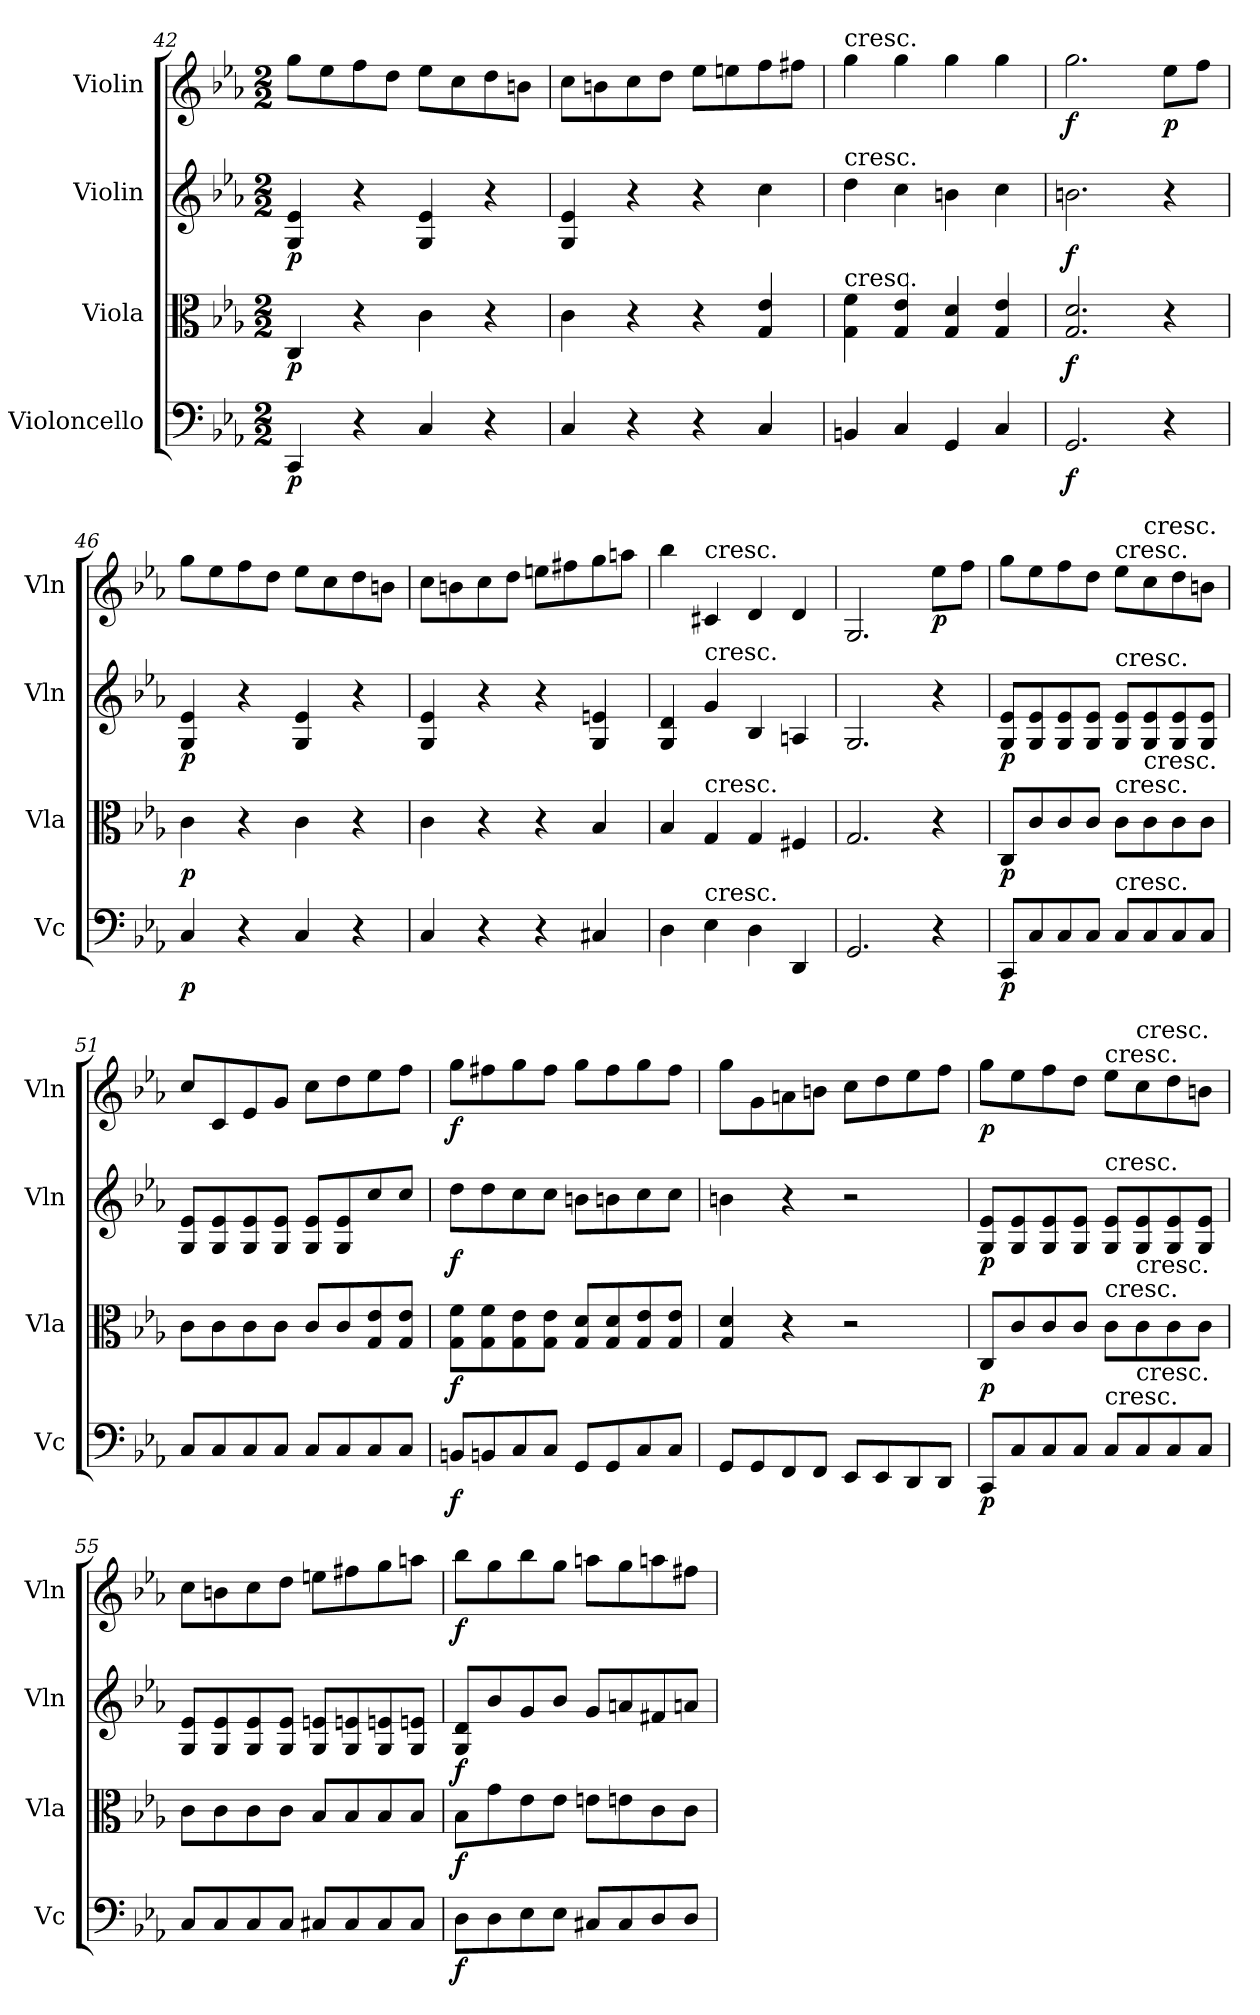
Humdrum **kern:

**kern	**dynam	**kern	**dynam	**kern	**dynam	**kern	**dynam
*part4	*part4	*part3	*part3	*part2	*part2	*part1	*part1
*staff4	*staff4	*staff3	*staff3	*staff2	*staff2	*staff1	*staff1
*I"Violoncello	*	*I"Viola	*	*I"Violin	*	*I"Violin	*
*I'Vc	*	*I'Vla	*	*I'Vln	*	*I'Vln	*
*clefF4	*	*clefC3	*	*clefG2	*	*clefG2	*
*k[b-e-a-]	*	*k[b-e-a-]	*	*k[b-e-a-]	*	*k[b-e-a-]	*
*M2/2	*	*M2/2	*	*M2/2	*	*M2/2	*
=42	=42	=42	=42	=42	=42	=42	=42
4CC/	p	4C/	p	4G/ 4e-/	p	8gg\L	.
.	.	.	.	.	.	8ee-\	.
4r	.	4r	.	4r	.	8ff\	.
.	.	.	.	.	.	8dd\J	.
4C/	.	4c\	.	4G/ 4e-/	.	8ee-\L	.
.	.	.	.	.	.	8cc\	.
4r	.	4r	.	4r	.	8dd\	.
.	.	.	.	.	.	8bn\J	.
=43	=43	=43	=43	=43	=43	=43	=43
4C/	.	4c\	.	4G/ 4e-/	.	8cc\L	.
.	.	.	.	.	.	8bn\	.
4r	.	4r	.	4r	.	8cc\	.
.	.	.	.	.	.	8dd\J	.
4r	.	4r	.	4r	.	8ee-\L	.
.	.	.	.	.	.	8een\	.
4C/	.	4G/ 4e-/	.	4cc\	.	8ff\	.
.	.	.	.	.	.	8ff#X\J	.
=44	=44	=44	=44	=44	=44	=44	=44
!	!	!	!	!	!	!LO:TX:t=cresc.	!
!	!	!	!	!LO:TX:t=cresc.	!	!	!
!	!	!LO:TX:t=cresc.	!	!	!	!	!
4BBn/	.	4G\ 4f\	.	4dd\	.	4gg\	.
4C/	.	4G/ 4e-/	.	4cc\	.	4gg\	.
4GG/	.	4G/ 4d/	.	4bn\	.	4gg\	.
4C/	.	4G/ 4e-/	.	4cc\	.	4gg\	.
=45	=45	=45	=45	=45	=45	=45	=45
2.GG/	f	2.G/ 2.d/	f	2.bn\	f	2.gg\	f
4r	.	4r	.	4r	.	8ee-\L	p
.	.	.	.	.	.	8ff\J	.
=46	=46	=46	=46	=46	=46	=46	=46
4C/	p	4c\	p	4G/ 4e-/	p	8gg\L	.
.	.	.	.	.	.	8ee-\	.
4r	.	4r	.	4r	.	8ff\	.
.	.	.	.	.	.	8dd\J	.
4C/	.	4c\	.	4G/ 4e-/	.	8ee-\L	.
.	.	.	.	.	.	8cc\	.
4r	.	4r	.	4r	.	8dd\	.
.	.	.	.	.	.	8bn\J	.
=47	=47	=47	=47	=47	=47	=47	=47
4C/	.	4c\	.	4G/ 4e-/	.	8cc\L	.
.	.	.	.	.	.	8bn\	.
4r	.	4r	.	4r	.	8cc\	.
.	.	.	.	.	.	8dd\J	.
4r	.	4r	.	4r	.	8een\L	.
.	.	.	.	.	.	8ff#X\	.
4C#X/	.	4B-/	.	4G/ 4en/	.	8gg\	.
.	.	.	.	.	.	8aan\J	.
=48	=48	=48	=48	=48	=48	=48	=48
4D\	.	4B-/	.	4G/ 4d/	.	4bb-\	.
!	!	!	!	!	!	!LO:TX:t=cresc.	!
!	!	!	!	!LO:TX:t=cresc.	!	!	!
!	!	!LO:TX:t=cresc.	!	!	!	!	!
!LO:TX:t=cresc.	!	!	!	!	!	!	!
4E-\	.	4G/	.	4g/	.	4c#X/	.
4D\	.	4G/	.	4B-/	.	4d/	.
4DD/	.	4F#X/	.	4An/	.	4d/	.
=49	=49	=49	=49	=49	=49	=49	=49
2.GG/	.	2.G/	.	2.G/	.	2.G/	.
4r	.	4r	.	4r	.	8ee-\L	p
.	.	.	.	.	.	8ff\J	.
=50	=50	=50	=50	=50	=50	=50	=50
8CC/L	p	8C/L	p	8G/ 8e-/L	p	8gg\L	.
8C/	.	8c/	.	8G/ 8e-/	.	8ee-\	.
8C/	.	8c/	.	8G/ 8e-/	.	8ff\	.
8C/J	.	8c/J	.	8G/ 8e-/J	.	8dd\J	.
!	!	!	!	!	!	!LO:TX:t=cresc.	!
!	!	!	!	!LO:TX:t=cresc.	!	!	!
!	!	!LO:TX:t=cresc.	!	!	!	!	!
!LO:TX:t=cresc.	!	!	!	!	!	!	!
8C/L	.	8c\L	.	8G/ 8e-/L	.	8ee-\L	.
!	!	!	!	!	!	!LO:TX:t=cresc.	!
!	!	!LO:TX:t=cresc.	!	!	!	!	!
8C/	.	8c\	.	8G/ 8e-/	.	8cc\	.
8C/	.	8c\	.	8G/ 8e-/	.	8dd\	.
8C/J	.	8c\J	.	8G/ 8e-/J	.	8bn\J	.
=51	=51	=51	=51	=51	=51	=51	=51
8C/L	.	8c\L	.	8G/ 8e-/L	.	8cc/L	.
8C/	.	8c\	.	8G/ 8e-/	.	8c/	.
8C/	.	8c\	.	8G/ 8e-/	.	8e-/	.
8C/J	.	8c\J	.	8G/ 8e-/J	.	8g/J	.
8C/L	.	8c/L	.	8G/ 8e-/L	.	8cc\L	.
8C/	.	8c/	.	8G/ 8e-/	.	8dd\	.
8C/	.	8G/ 8e-/	.	8cc/	.	8ee-\	.
8C/J	.	8G/ 8e-/J	.	8cc/J	.	8ff\J	.
=52	=52	=52	=52	=52	=52	=52	=52
8BBn/L	f	8G\ 8f\L	f	8dd\L	f	8gg\L	f
8BBn/	.	8G\ 8f\	.	8dd\	.	8ff#X\	.
8C/	.	8G\ 8e-\	.	8cc\	.	8gg\	.
8C/J	.	8G\ 8e-\J	.	8cc\J	.	8ff#\J	.
8GG/L	.	8G/ 8d/L	.	8bn\L	.	8gg\L	.
8GG/	.	8G/ 8d/	.	8bn\	.	8ff#\	.
8C/	.	8G/ 8e-/	.	8cc\	.	8gg\	.
8C/J	.	8G/ 8e-/J	.	8cc\J	.	8ff#\J	.
=53	=53	=53	=53	=53	=53	=53	=53
8GG/L	.	4G/ 4d/	.	4bn\	.	8gg\L	.
8GG/	.	.	.	.	.	8g\	.
8FF/	.	4r	.	4r	.	8an\	.
8FF/J	.	.	.	.	.	8bn\J	.
8EE-/L	.	2r	.	2r	.	8cc\L	.
8EE-/	.	.	.	.	.	8dd\	.
8DD/	.	.	.	.	.	8ee-\	.
8DD/J	.	.	.	.	.	8ff\J	.
=54	=54	=54	=54	=54	=54	=54	=54
8CC/L	p	8C/L	p	8G/ 8e-/L	p	8gg\L	p
8C/	.	8c/	.	8G/ 8e-/	.	8ee-\	.
8C/	.	8c/	.	8G/ 8e-/	.	8ff\	.
8C/J	.	8c/J	.	8G/ 8e-/J	.	8dd\J	.
!	!	!	!	!	!	!LO:TX:t=cresc.	!
!	!	!	!	!LO:TX:t=cresc.	!	!	!
!	!	!LO:TX:t=cresc.	!	!	!	!	!
!LO:TX:t=cresc.	!	!	!	!	!	!	!
8C/L	.	8c\L	.	8G/ 8e-/L	.	8ee-\L	.
!	!	!	!	!	!	!LO:TX:t=cresc.	!
!	!	!LO:TX:t=cresc.	!	!	!	!	!
!LO:TX:t=cresc.	!	!	!	!	!	!	!
8C/	.	8c\	.	8G/ 8e-/	.	8cc\	.
8C/	.	8c\	.	8G/ 8e-/	.	8dd\	.
8C/J	.	8c\J	.	8G/ 8e-/J	.	8bn\J	.
=55	=55	=55	=55	=55	=55	=55	=55
8C/L	.	8c\L	.	8G/ 8e-/L	.	8cc\L	.
8C/	.	8c\	.	8G/ 8e-/	.	8bn\	.
8C/	.	8c\	.	8G/ 8e-/	.	8cc\	.
8C/J	.	8c\J	.	8G/ 8e-/J	.	8dd\J	.
8C#X/L	.	8B-/L	.	8G/ 8en/L	.	8een\L	.
8C#/	.	8B-/	.	8G/ 8en/	.	8ff#X\	.
8C#/	.	8B-/	.	8G/ 8en/	.	8gg\	.
8C#/J	.	8B-/J	.	8G/ 8en/J	.	8aan\J	.
=56	=56	=56	=56	=56	=56	=56	=56
8D\L	f	8B-\L	f	8G/ 8d/L	f	8bb-\L	f
8D\	.	8g\	.	8b-/	.	8gg\	.
8E-\	.	8e-\	.	8g/	.	8bb-\	.
8E-\J	.	8e-\J	.	8b-/J	.	8gg\J	.
8C#X/L	.	8en\L	.	8g/L	.	8aan\L	.
8C#/	.	8en\	.	8an/	.	8gg\	.
8D/	.	8c\	.	8f#X/	.	8aan\	.
8D/J	.	8c\J	.	8an/J	.	8ff#X\J	.
=	=	=	=	=	=	=	=
*-	*-	*-	*-	*-	*-	*-	*-
